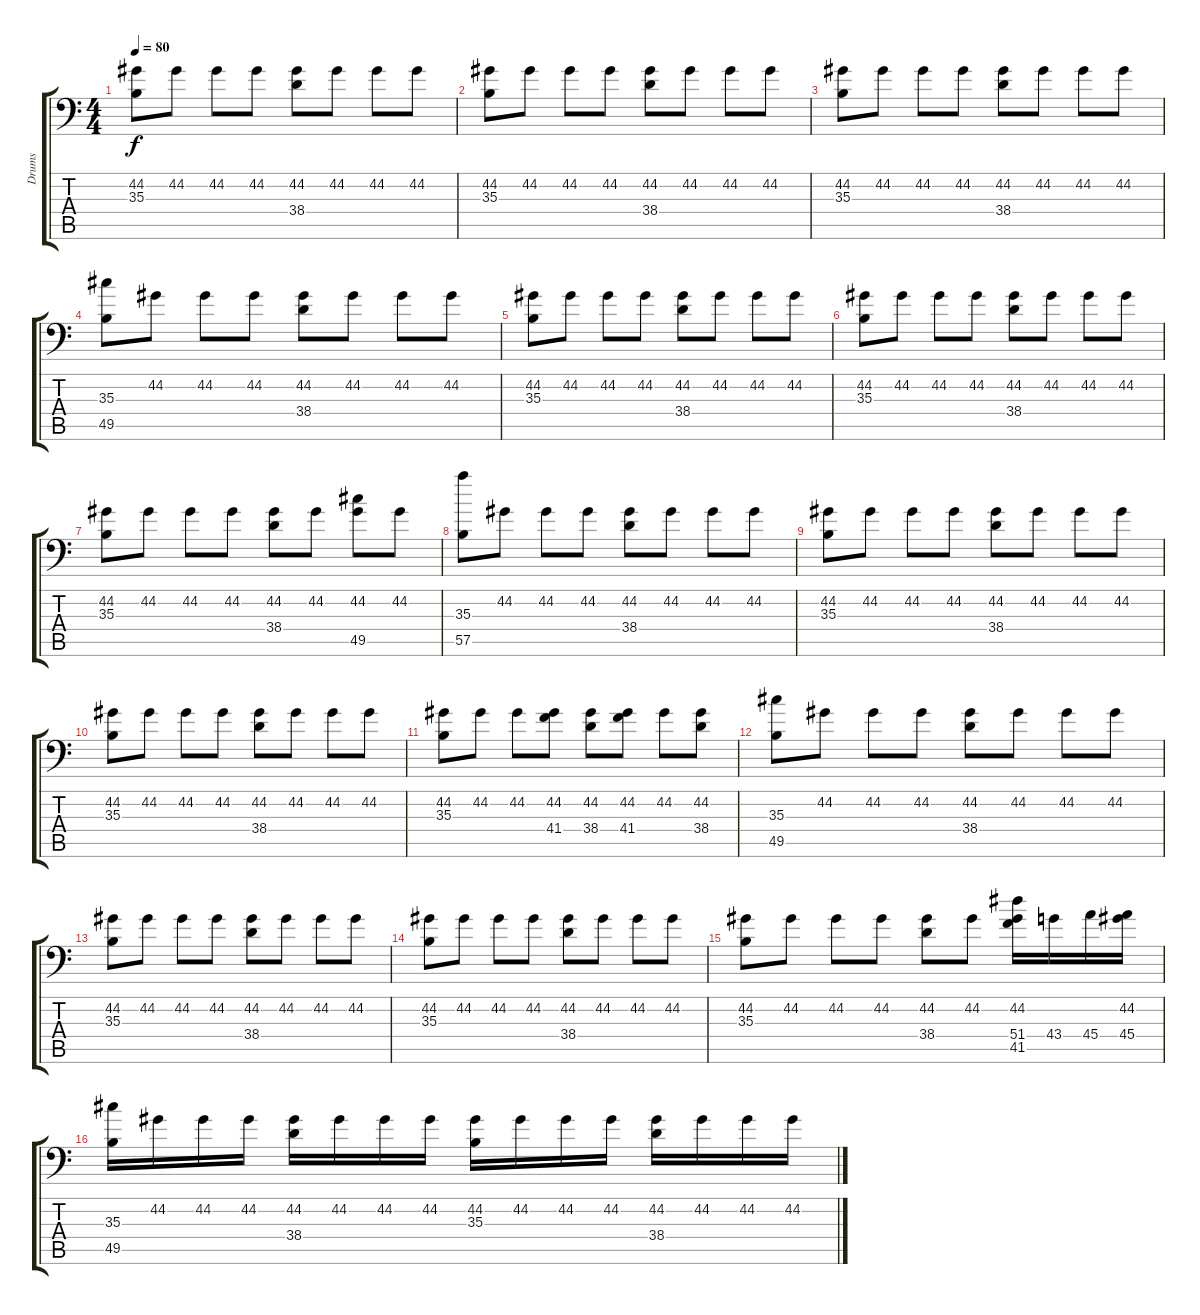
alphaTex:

\track ("Drums" "Drums") {instrument acousticgrandpiano}
\staff {score tabs}
\tuning (C-1 C-1 C-1 C-1 C-1 C-1) {hide}
\ts (4 4)
\tempo 80
\clef f4
\ks c
(44.2 35.3).8{dy f} 44.2.8 44.2.8 44.2.8 (44.2 38.4).8 44.2.8 44.2.8 44.2.8 |
(44.2 35.3).8 44.2.8 44.2.8 44.2.8 (44.2 38.4).8 44.2.8 44.2.8 44.2.8 |
(44.2 35.3).8 44.2.8 44.2.8 44.2.8 (44.2 38.4).8 44.2.8 44.2.8 44.2.8 |
(35.3 49.5).8 44.2.8 44.2.8 44.2.8 (44.2 38.4).8 44.2.8 44.2.8 44.2.8 |
(44.2 35.3).8 44.2.8 44.2.8 44.2.8 (44.2 38.4).8 44.2.8 44.2.8 44.2.8 |
(44.2 35.3).8 44.2.8 44.2.8 44.2.8 (44.2 38.4).8 44.2.8 44.2.8 44.2.8 |
(44.2 35.3).8 44.2.8 44.2.8 44.2.8 (44.2 38.4).8 44.2.8 (44.2 49.5).8 44.2.8 |
(35.3 57.5).8 44.2.8 44.2.8 44.2.8 (44.2 38.4).8 44.2.8 44.2.8 44.2.8 |
(44.2 35.3).8 44.2.8 44.2.8 44.2.8 (44.2 38.4).8 44.2.8 44.2.8 44.2.8 |
(44.2 35.3).8 44.2.8 44.2.8 44.2.8 (44.2 38.4).8 44.2.8 44.2.8 44.2.8 |
(44.2 35.3).8 44.2.8 44.2.8 (44.2 41.4).8 (44.2 38.4).8 (44.2 41.4).8 44.2.8 (44.2 38.4).8 |
(35.3 49.5).8 44.2.8 44.2.8 44.2.8 (44.2 38.4).8 44.2.8 44.2.8 44.2.8 |
(44.2 35.3).8 44.2.8 44.2.8 44.2.8 (44.2 38.4).8 44.2.8 44.2.8 44.2.8 |
(44.2 35.3).8 44.2.8 44.2.8 44.2.8 (44.2 38.4).8 44.2.8 44.2.8 44.2.8 |
(44.2 35.3).8 44.2.8 44.2.8 44.2.8 (44.2 38.4).8 44.2.8 (44.2 51.4 41.5).16 43.4.16 45.4.16 (44.2 45.4).16 |
(35.3 49.5).16 44.2.16 44.2.16 44.2.16 (44.2 38.4).16 44.2.16 44.2.16 44.2.16 (44.2 35.3).16 44.2.16 44.2.16 44.2.16 (44.2 38.4).16 44.2.16 44.2.16 44.2.16
